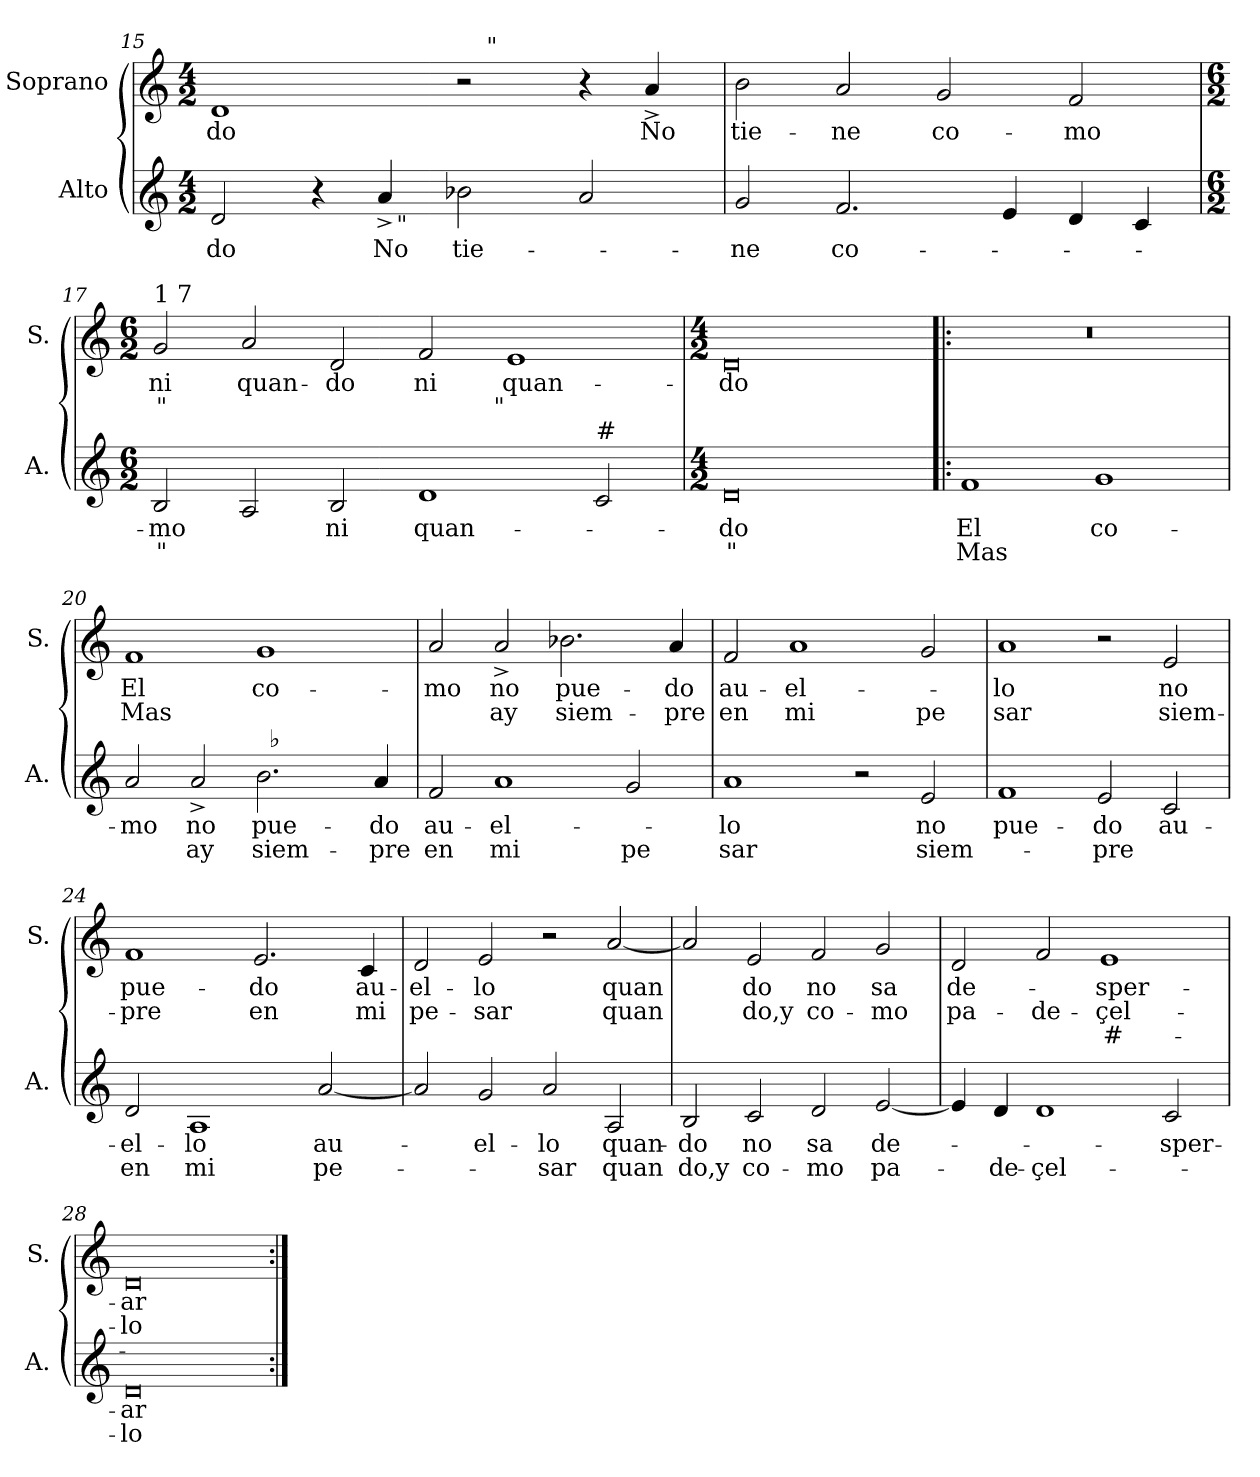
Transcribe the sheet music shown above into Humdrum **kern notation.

**kern	**text	**text	**kern	**text	**text	**text
*part2	*part2	*part2	*part1	*part1	*part1	*part1
*staff2	*staff2	*staff2	*staff1	*staff1	*staff1	*staff1
*I"Alto	*	*	*I"Soprano	*	*	*
*I'A.	*	*	*I'S.	*	*	*
*clefG2	*	*	*clefG2	*	*	*
*k[]	*	*	*k[]	*	*	*
*C:	*	*	*C:	*	*	*
*M4/2	*	*	*M4/2	*	*	*
=15	=15	=15	=15	=15	=15	=15
!	!LO:LY:b	!	!	!LO:LY:b	!	!
*^	*	*	*^	*	*	*
2d/	2ryy	-do	.	1d	1ryy	-do	.	.
4r	4ryy	.	.	.	.	.	.	.
!	!	!LO:LY:b	!	!	!	!	!	!
4a^</	32ryy	No	.	.	.	.	.	.
!	!LO:TX:b:t="	!	!	!	!	!	!	!
.	1ryy	.	.	.	.	.	.	.
!	!	!LO:LY:b	!	!	!	!	!	!
2b-X\	.	tie-	.	2r	16ryy	.	.	.
!	!	!	!	!	!LO:TX:a:t="	!	!	!
.	.	.	.	.	2...ryy	.	.	.
2a/	.	.	.	4r	.	.	.	.
!	!	!	!	!	!	!LO:LY:b	!	!
.	.	.	.	4a^</	.	No	.	.
.	8..ryy	.	.	.	.	.	.	.
=16	=16	=16	=16	=16	=16	=16	=16	=16
!	!	!	!	!LO:TX:a:t=♭	!	!	!	!
!	!	!	!	!LO:TX:a:t="	!	!	!	!
!LO:TX:b:t="	!	!	!	!	!	!	!	!
!LO:TX:a:t="	!	!	!	!	!	!	!	!
!	!	!LO:LY:b	!	!	!	!LO:LY:b	!	!
*v	*v	*	*	*	*	*	*	*
*	*	*	*v	*v	*	*	*
2g/	-ne	.	2b\	tie-	.	.
!	!LO:LY:b	!	!	!LO:LY:b	!	!
2.f/	co-	.	2a/	-ne	.	.
!	!	!	!	!LO:LY:b	!	!
.	.	.	2g/	co-	.	.
4e/	.	.	.	.	.	.
!	!	!	!	!LO:LY:b	!	!
4d/	.	.	2f/	-mo	.	.
4c/	.	.	.	.	.	.
!!LO:LB:g=z
=17	=17	=17	=17	=17	=17	=17
*M6/2	*	*	*M6/2	*	*	*
!	!	!	!LO:TX:a:t=1 7	!	!	!
!	!LO:LY:b	!LO:LY:b	!	!LO:LY:b	!LO:LY:b	!
2B/	-mo	"	2g/	ni	"	.
!	!	!	!	!LO:LY:b	!	!
2A/	.	.	2a/	quan-	.	.
!	!LO:LY:b	!	!	!LO:LY:b	!	!
2B/	ni	.	2d/	-do	.	.
!	!LO:LY:b	!	!	!LO:LY:b	!	!
1d	quan-	.	2f/	ni	.	.
!	!	!	!	!LO:LY:b	!LO:LY:b	!
.	.	.	1e	quan-	"	.
!LO:TX:a:t=#	!	!	!	!	!	!
2c/	.	.	.	.	.	.
=18	=18	=18	=18	=18	=18	=18
*M4/2	*	*	*M4/2	*	*	*
!	!LO:LY:b	!LO:LY:b	!	!LO:LY:b	!	!
0d	-do	"	0d	-do	.	.
=19!|:	=19!|:	=19!|:	=19!|:	=19!|:	=19!|:	=19!|:
!	!LO:LY:b	!LO:LY:b	!	!	!	!
1f	El	Mas	0r	.	.	.
!	!LO:LY:b	!	!	!	!	!
1g	co-	.	.	.	.	.
=20	=20	=20	=20	=20	=20	=20
!	!LO:LY:b	!	!	!LO:LY:b	!LO:LY:b	!
*^	*	*	*	*	*	*
2a/	1ryy	-mo	.	1f	El	Mas	.
!	!	!LO:LY:b	!LO:LY:b	!	!	!	!
2a^</	.	no	ay	.	.	.	.
!	!	!LO:LY:b	!LO:LY:b	!	!LO:LY:b	!	!
2.b\	32ryy	pue-	siem-	1g	co-	.	.
!	!LO:TX:a:t=♭	!	!	!	!	!	!
.	2ryy	.	.	.	.	.	.
.	4...ryy	.	.	.	.	.	.
!	!	!LO:LY:b	!LO:LY:b	!	!	!	!
4a/	.	-do	-pre	.	.	.	.
=21	=21	=21	=21	=21	=21	=21	=21
!	!	!LO:LY:b	!LO:LY:b	!	!LO:LY:b	!	!
*v	*v	*	*	*	*	*	*
2f/	au-	en	2a/	-mo	.	.
!	!LO:LY:b	!LO:LY:b	!	!LO:LY:b	!LO:LY:b	!
1a	-el-	mi	2a^</	no	ay	.
!	!	!	!	!LO:LY:b	!LO:LY:b	!
.	.	.	2.b-X\	pue-	siem-	.
!	!	!LO:LY:b	!	!	!	!
2g/	.	pe	.	.	.	.
!	!	!	!	!LO:LY:b	!LO:LY:b	!
.	.	.	4a/	-do	-pre	.
!!LO:PB:g=z
=22	=22	=22	=22	=22	=22	=22
!	!LO:LY:b	!LO:LY:b	!	!LO:LY:b	!LO:LY:b	!
1a	-lo	sar	2f/	au-	en	.
!	!	!	!	!LO:LY:b	!LO:LY:b	!
.	.	.	1a	-el-	mi	.
2r	.	.	.	.	.	.
!	!LO:LY:b	!LO:LY:b	!	!	!LO:LY:b	!
2e/	no	siem-	2g/	.	pe	.
=23	=23	=23	=23	=23	=23	=23
!	!LO:LY:b	!	!	!LO:LY:b	!LO:LY:b	!
1f	pue-	.	1a	-lo	sar	.
!	!LO:LY:b	!LO:LY:b	!	!	!	!
2e/	-do	-pre	2r	.	.	.
!	!LO:LY:b	!	!	!LO:LY:b	!LO:LY:b	!
2c/	au-	.	2e/	no	siem-	.
=24	=24	=24	=24	=24	=24	=24
!	!LO:LY:b	!LO:LY:b	!	!LO:LY:b	!LO:LY:b	!
2d/	-el-	en	1f	pue-	-pre	.
!	!LO:LY:b	!LO:LY:b	!	!	!	!
1A	-lo	mi	.	.	.	.
!	!	!	!	!LO:LY:b	!LO:LY:b	!
.	.	.	2.e/	-do	en	.
!	!LO:LY:b	!LO:LY:b	!	!	!	!
[<2a/	au-	pe-	.	.	.	.
!	!	!	!	!LO:LY:b	!LO:LY:b	!
.	.	.	4c/	au-	mi	.
=25	=25	=25	=25	=25	=25	=25
!	!	!	!	!LO:LY:b	!LO:LY:b	!
2a/]	.	.	2d/	-el-	pe-	.
!	!LO:LY:b	!	!	!LO:LY:b	!LO:LY:b	!
2g/	-el-	.	2e/	-lo	-sar	.
!	!LO:LY:b	!LO:LY:b	!	!	!	!
2a/	-lo	-sar	2r	.	.	.
!	!LO:LY:b	!LO:LY:b	!	!LO:LY:b	!LO:LY:b	!
2A/	quan-	quan	[<2a/	quan	quan	.
=26	=26	=26	=26	=26	=26	=26
!	!LO:LY:b	!LO:LY:b	!	!	!	!
2B/	-do	do,y	2a/]	.	.	.
!	!LO:LY:b	!LO:LY:b	!	!LO:LY:b	!LO:LY:b	!
2c/	no	co-	2e/	do	do,y	.
!	!LO:LY:b	!LO:LY:b	!	!LO:LY:b	!LO:LY:b	!
2d/	sa	-mo	2f/	no	co-	.
!	!LO:LY:b	!LO:LY:b	!	!LO:LY:b	!LO:LY:b	!
[<2e/	de-	pa-	2g/	sa	-mo	.
!!LO:LB:g=z
=27	=27	=27	=27	=27	=27	=27
!	!	!	!	!LO:LY:b	!LO:LY:b	!
4e/]	.	.	2d/	de-	pa-	.
!	!	!LO:LY:b	!	!	!	!
4d/	.	-de-	.	.	.	.
!	!	!LO:LY:b	!	!	!LO:LY:b	!
1d	.	-çel-	2f/	.	-de-	.
!	!	!	!	!LO:LY:b	!LO:LY:b	!LO:LY:b
.	.	.	1e	-sper-	-çel-	#-
!	!LO:LY:b	!	!	!	!	!
2c/	-sper-	.	.	.	.	.
=28	=28	=28	=28	=28	=28	=28
!	!LO:LY:b	!LO:LY:b	!	!LO:LY:b	!LO:LY:b	!
0d	-ar	-lo	0d	-ar	-lo	.
=:|!	=:|!	=:|!	=:|!	=:|!	=:|!	=:|!
*-	*-	*-	*-	*-	*-	*-
